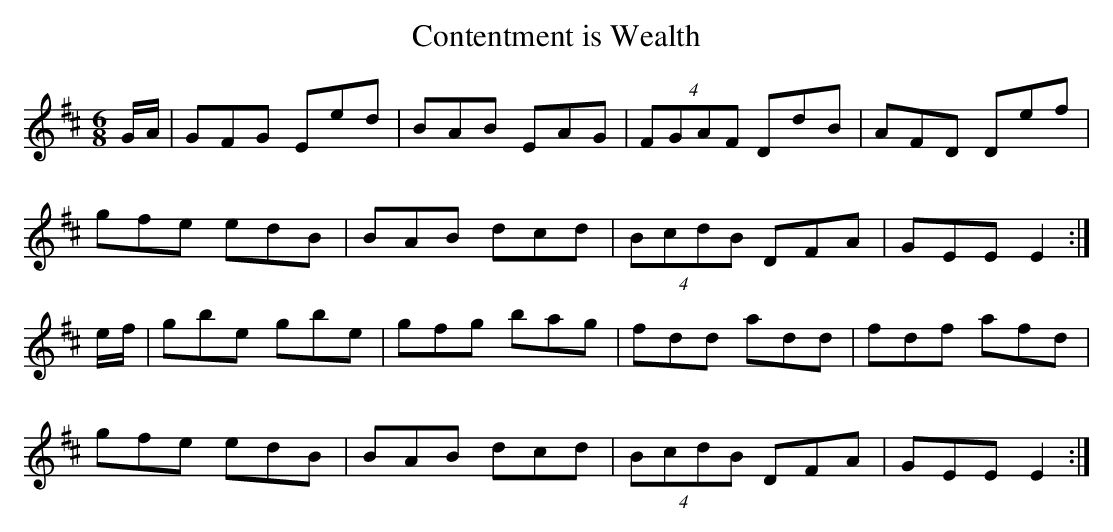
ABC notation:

X:1
T:Contentment is Wealth
E:11
M:6/8
K:D
G/2A/2|GFG Eed|BAB EAG|(4FGAF DdB|AFD Def|
gfe edB|BAB dcd|(4BcdB DFA|GEE E2:|
e/2f/2|gbe gbe|gfg bag|fdd add|fdf afd|
gfe edB|BAB dcd|(4BcdB DFA|GEE E2:|**
